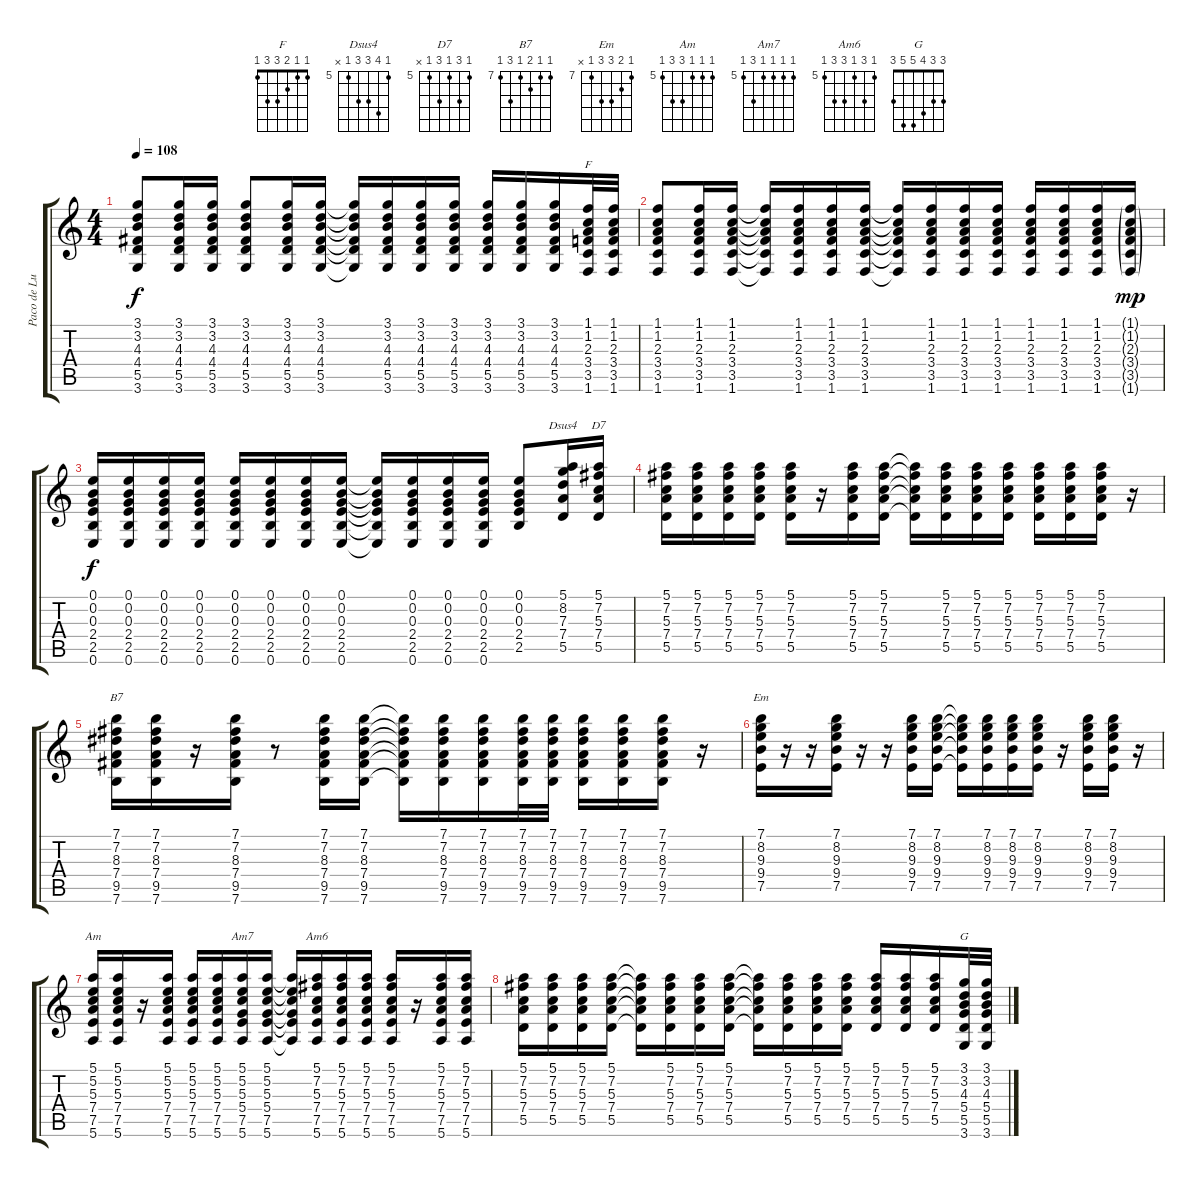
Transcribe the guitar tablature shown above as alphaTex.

\track ("Paco de Lucia" "Paco de Lu") {instrument acousticguitarnylon}
\staff {score tabs}
\tuning (E4 B3 G3 D3 A2 E2) {hide}
\chord ("F" 1 1 2 3 3 1)
\chord ("Dsus4" 5 8 7 7 5 x) {firstfret 5}
\chord ("D7" 5 7 5 7 5 x) {firstfret 5}
\chord ("B7" 7 7 8 7 9 7) {firstfret 7}
\chord ("Em" 7 8 9 9 7 x) {firstfret 7}
\chord ("Am" 5 5 5 7 7 5) {firstfret 5}
\chord ("Am7" 5 5 5 5 7 5) {firstfret 5}
\chord ("Am6" 5 7 5 7 7 5) {firstfret 5}
\chord ("G" 3 3 4 5 5 3)
\ts (4 4)
\tempo 108
\clef g2
\ks c
(3.1{t} 3.2{t} 4.3{t} 4.4{t} 5.5{t} 3.6{t}).8{dy f} (3.1 3.2 4.3 4.4 5.5 3.6).16{volume 12} (3.1 3.2 4.3 4.4 5.5 3.6).16 (3.1 3.2 4.3 4.4 5.5 3.6).8 (3.1 3.2 4.3 4.4 5.5 3.6).16 (3.1 3.2 4.3 4.4 5.5 3.6).16 (3.1{t} 3.2{t} 4.3{t} 4.4{t} 5.5{t} 3.6{t}).16 (3.1 3.2 4.3 4.4 5.5 3.6).16 (3.1 3.2 4.3 4.4 5.5 3.6).16 (3.1 3.2 4.3 4.4 5.5 3.6).16 (3.1 3.2 4.3 4.4 5.5 3.6).16 (3.1 3.2 4.3 4.4 5.5 3.6).16 (3.1 3.2 4.3 4.4 5.5 3.6).16 (1.1 1.2 2.3 3.4 3.5 1.6).32{ch "F"} (1.1 1.2 2.3 3.4 3.5 1.6).32 |
(1.1 1.2 2.3 3.4 3.5 1.6).8{volume 12} (1.1 1.2 2.3 3.4 3.5 1.6).16 (1.1 1.2 2.3 3.4 3.5 1.6).16 (1.1{t} 1.2{t} 2.3{t} 3.4{t} 3.5{t} 1.6{t}).16 (1.1 1.2 2.3 3.4 3.5 1.6).16 (1.1 1.2 2.3 3.4 3.5 1.6).16 (1.1 1.2 2.3 3.4 3.5 1.6).16 (1.1{t} 1.2{t} 2.3{t} 3.4{t} 3.5{t} 1.6{t}).16 (1.1 1.2 2.3 3.4 3.5 1.6).16 (1.1 1.2 2.3 3.4 3.5 1.6).16 (1.1 1.2 2.3 3.4 3.5 1.6).16 (1.1 1.2 2.3 3.4 3.5 1.6).16 (1.1 1.2 2.3 3.4 3.5 1.6).16 (1.1 1.2 2.3 3.4 3.5 1.6).16 (1.1{g} 1.2{g} 2.3{g} 3.4{g} 3.5{g} 1.6{g}).16{dy mp} |
(0.1 0.2 0.3 2.4 2.5 0.6).16{dy f volume 12} (0.1 0.2 0.3 2.4 2.5 0.6).16 (0.1 0.2 0.3 2.4 2.5 0.6).16 (0.1 0.2 0.3 2.4 2.5 0.6).16 (0.1 0.2 0.3 2.4 2.5 0.6).16 (0.1 0.2 0.3 2.4 2.5 0.6).16 (0.1 0.2 0.3 2.4 2.5 0.6).16 (0.1 0.2 0.3 2.4 2.5 0.6).16 (0.1{t} 0.2{t} 0.3{t} 2.4{t} 2.5{t} 0.6{t}).16 (0.1 0.2 0.3 2.4 2.5 0.6).16 (0.1 0.2 0.3 2.4 2.5 0.6).16 (0.1 0.2 0.3 2.4 2.5 0.6).16 (0.1 0.2 0.3 2.4 2.5).8 (5.1 8.2 7.3 7.4 5.5).16{ch "Dsus4"} (5.1 7.2 5.3 7.4 5.5).16{ch "D7"} |
(5.1 7.2 5.3 7.4 5.5).16{volume 12} (5.1 7.2 5.3 7.4 5.5).16 (5.1 7.2 5.3 7.4 5.5).16 (5.1 7.2 5.3 7.4 5.5).16 (5.1 7.2 5.3 7.4 5.5).16 r.16 (5.1 7.2 5.3 7.4 5.5).16 (5.1 7.2 5.3 7.4 5.5).16 (5.1{t} 7.2{t} 5.3{t} 7.4{t} 5.5{t}).16 (5.1 7.2 5.3 7.4 5.5).16 (5.1 7.2 5.3 7.4 5.5).16 (5.1 7.2 5.3 7.4 5.5).16 (5.1 7.2 5.3 7.4 5.5).16 (5.1 7.2 5.3 7.4 5.5).16 (5.1 7.2 5.3 7.4 5.5).16 r.16 |
(7.1 7.2 8.3 7.4 9.5 7.6).16{ch "B7" volume 12} (7.1 7.2 8.3 7.4 9.5 7.6).16 r.16 (7.1 7.2 8.3 7.4 9.5 7.6).16 r.8 (7.1 7.2 8.3 7.4 9.5 7.6).16 (7.1 7.2 8.3 7.4 9.5 7.6).16 (7.1{t} 7.2{t} 8.3{t} 7.4{t} 9.5{t} 7.6{t}).16 (7.1 7.2 8.3 7.4 9.5 7.6).16 (7.1 7.2 8.3 7.4 9.5 7.6).16 (7.1 7.2 8.3 7.4 9.5 7.6).32 (7.1 7.2 8.3 7.4 9.5 7.6).32 (7.1 7.2 8.3 7.4 9.5 7.6).16 (7.1 7.2 8.3 7.4 9.5 7.6).16 (7.1 7.2 8.3 7.4 9.5 7.6).16 r.16 |
(7.1 8.2 9.3 9.4 7.5).16{ch "Em" volume 12} r.16 r.16 (7.1 8.2 9.3 9.4 7.5).16 r.16 r.16 (7.1 8.2 9.3 9.4 7.5).16 (7.1 8.2 9.3 9.4 7.5).16 (7.1{t} 8.2{t} 9.3{t} 9.4{t} 7.5{t}).16 (7.1 8.2 9.3 9.4 7.5).16 (7.1 8.2 9.3 9.4 7.5).16 (7.1 8.2 9.3 9.4 7.5).16 r.16 (7.1 8.2 9.3 9.4 7.5).16 (7.1 8.2 9.3 9.4 7.5).16 r.16 |
(5.1 5.2 5.3 7.4 7.5 5.6).16{ch "Am" volume 12} (5.1 5.2 5.3 7.4 7.5 5.6).16 r.16 (5.1 5.2 5.3 7.4 7.5 5.6).16 (5.1 5.2 5.3 7.4 7.5 5.6).16 (5.1 5.2 5.3 7.4 7.5 5.6).16 (5.1 5.2 5.3 5.4 7.5 5.6).16{ch "Am7"} (5.1 5.2 5.3 5.4 7.5 5.6).16 (5.1{t} 5.2{t} 5.3{t} 5.4{t} 7.5{t} 5.6{t}).16 (5.1 7.2 5.3 7.4 7.5 5.6).16{ch "Am6"} (5.1 7.2 5.3 7.4 7.5 5.6).16 (5.1 7.2 5.3 7.4 7.5 5.6).16 (5.1 7.2 5.3 7.4 7.5 5.6).16 r.16 (5.1 7.2 5.3 7.4 7.5 5.6).16 (5.1 7.2 5.3 7.4 7.5 5.6).16 |
(5.1 7.2 5.3 7.4 5.5).16{volume 12} (5.1 7.2 5.3 7.4 5.5).16 (5.1 7.2 5.3 7.4 5.5).16 (5.1 7.2 5.3 7.4 5.5).16 (5.1{t} 7.2{t} 5.3{t} 7.4{t} 5.5{t}).16 (5.1 7.2 5.3 7.4 5.5).16 (5.1 7.2 5.3 7.4 5.5).16 (5.1 7.2 5.3 7.4 5.5).16 (5.1{t} 7.2{t} 5.3{t} 7.4{t} 5.5{t}).16 (5.1 7.2 5.3 7.4 5.5).16 (5.1 7.2 5.3 7.4 5.5).16 (5.1 7.2 5.3 7.4 5.5).16 (5.1 7.2 5.3 7.4 5.5).16 (5.1 7.2 5.3 7.4 5.5).16 (5.1 7.2 5.3 7.4 5.5).16 (3.1 3.2 4.3 5.4 5.5 3.6).32{ch "G"} (3.1 3.2 4.3 5.4 5.5 3.6).32
